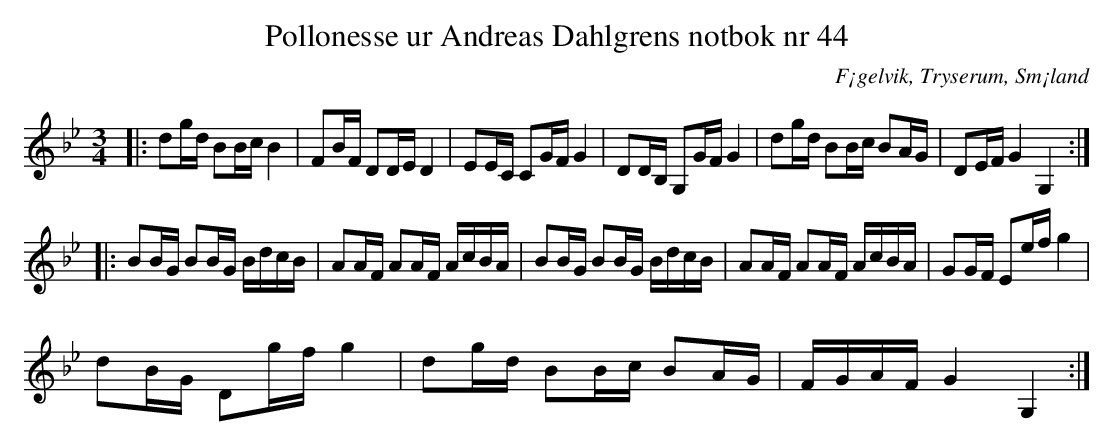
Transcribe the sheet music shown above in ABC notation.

X:1
T:Pollonesse ur Andreas Dahlgrens notbok nr 44
O:F¡gelvik, Tryserum, Sm¡land
M:3/4
L:1/8
K:Gm
|: dg/d/ BB/c/ B2 | FB/F/ DD/E/ D2 | EE/C/ CG/F/ G2 | DD/B,/ G,G/F/ G2 | dg/d/ BB/c/ BA/G/ | DE/F/ G2 G,2 ::
BB/G/ BB/G/ B/d/c/B/ | AA/F/ AA/F/ A/c/B/A/ | BB/G/ BB/G/ B/d/c/B/ | AA/F/ AA/F/ A/c/B/A/ | GG/F/ Ee/f/ g2 |
dB/G/ Dg/f/ g2 | dg/d/ BB/c/ BA/G/ | F/G/A/F/ G2 G,2 :|
